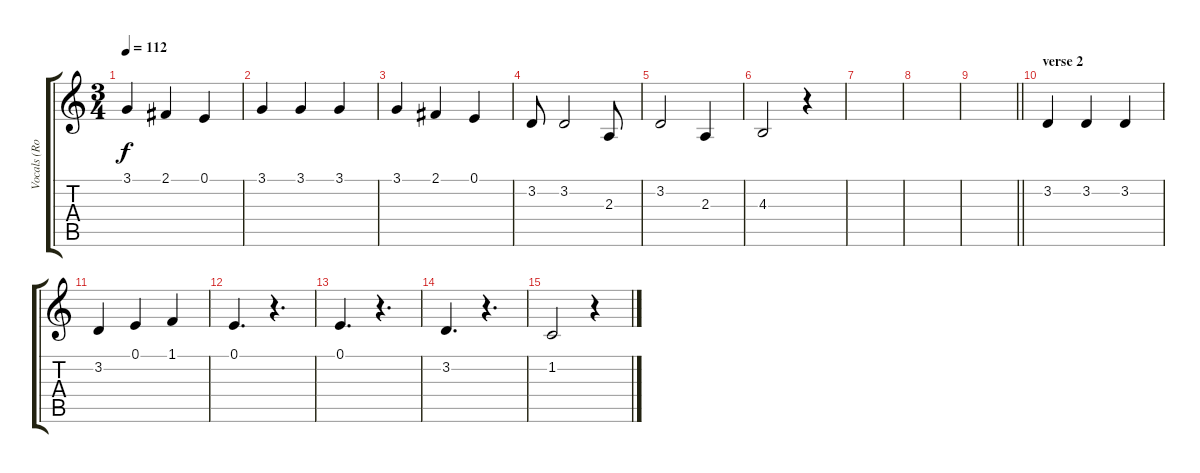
\track ("Vocals (Roger Waters)" "Vocals (Ro") {instrument lead6voice}
\staff {score tabs}
\tuning (E4 B3 G3 D3 A2 E2) {hide}
\ts (3 4)
\tempo 112
\clef g2
\ks c
3.1{t}.4{dy f} 2.1.4 0.1.4 |
3.1.4 3.1.4 3.1.4 |
3.1.4 2.1.4 0.1.4 |
3.2.8 3.2.2 2.3.8 |
3.2.2 2.3.4 |
4.3.2 r.4 |
|
|
\barLineRight lightlight
|
\section ("" "verse 2")
3.2.4 3.2.4 3.2.4 |
3.2.4 0.1.4 1.1.4 |
0.1.4{d} r.4{d} |
0.1.4{d} r.4{d} |
3.2.4{d} r.4{d} |
1.2.2 r.4
